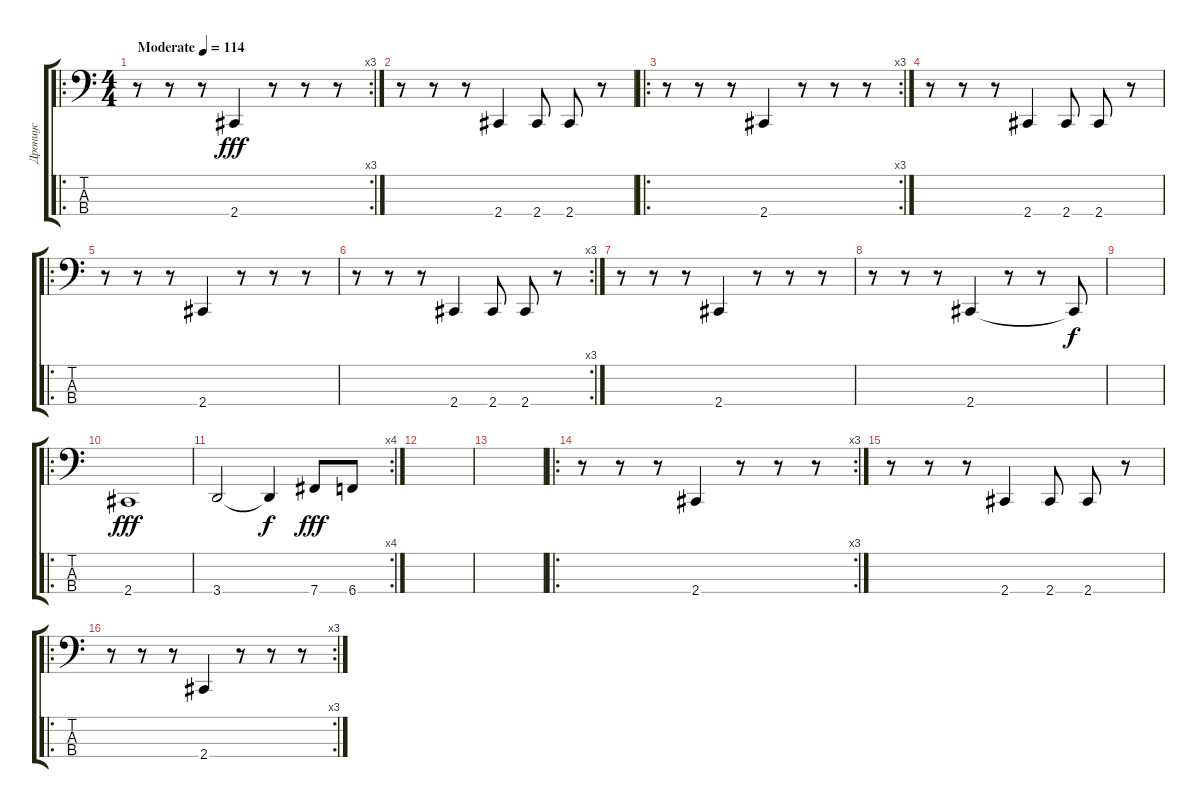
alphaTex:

\track ("Дрониус" "Дрониус") {instrument slapbass2}
\staff {score tabs}
\tuning (E2 B1 Gb1 B0) {hide}
\ro
\rc 3
\ts (4 4)
\tempo (114 "Moderate")
\clef f4
\ks c
r.8{dy fff instrument slapbass2} r.8 r.8 2.4.4 r.8 r.8 r.8 |
r.8 r.8 r.8 2.4.4 2.4.8 2.4.8 r.8 |
\ro
\rc 3
r.8 r.8 r.8 2.4.4 r.8 r.8 r.8 |
r.8 r.8 r.8 2.4.4 2.4.8 2.4.8 r.8 |
\ro
r.8 r.8 r.8 2.4.4 r.8 r.8 r.8 |
\rc 3
r.8 r.8 r.8 2.4.4 2.4.8 2.4.8 r.8 |
r.8 r.8 r.8 2.4.4 r.8 r.8 r.8 |
r.8 r.8 r.8 2.4.4 r.8 r.8 2.4{t}.8{dy f} |
|
\ro
2.4.1{dy fff} |
\rc 4
3.4.2 3.4{t}.4{dy f} 7.4.8{dy fff} 6.4.8 |
|
|
\ro
\rc 3
r.8 r.8 r.8 2.4.4 r.8 r.8 r.8 |
r.8 r.8 r.8 2.4.4 2.4.8 2.4.8 r.8 |
\ro
\rc 3
r.8 r.8 r.8 2.4.4 r.8 r.8 r.8
